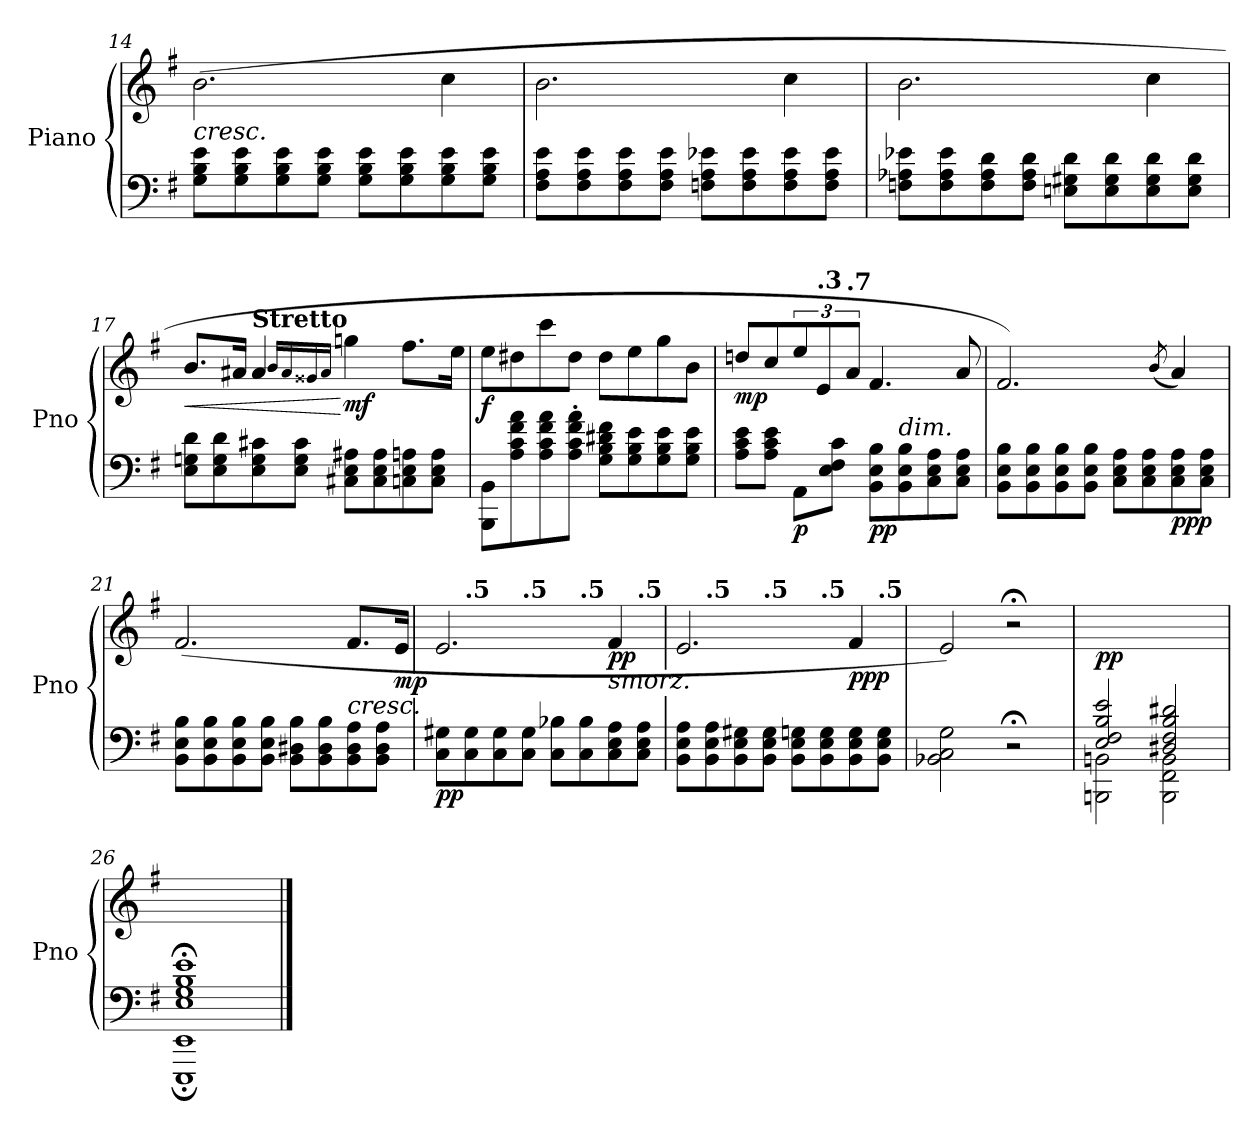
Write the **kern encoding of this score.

**kern	**kern	**dynam
*part1	*part1	*part1
*staff2	*staff1	*staff1/2
*I"Piano	*	*
*I'Pno	*	*
!!LO:LB:g=z
*clefF4	*clefG2	*
*k[f#]	*k[f#]	*
=14	=14	=14
!	!LO:TX:b:i:t=cresc.	!
!	!	!LO:DY:b=2
!	!	!LO:DY:n=1:b
8G\ 8B\ 8e\L	(>2.b\	p mp
8G\ 8B\ 8e\	.	.
8G\ 8B\ 8e\	.	.
8G\ 8B\ 8e\J	.	.
8G\ 8B\ 8e\L	.	.
8G\ 8B\ 8e\	.	.
8G\ 8B\ 8e\	4cc\	.
8G\ 8B\ 8e\J	.	.
=15	=15	=15
8F#\ 8A\ 8e\L	2.b\	.
8F#\ 8A\ 8e\	.	.
8F#\ 8A\ 8e\	.	.
8F#\ 8A\ 8e\J	.	.
8Fn\ 8A\ 8e-X\L	.	.
8F\ 8A\ 8e-\	.	.
8F\ 8A\ 8e-\	4cc\	.
8F\ 8A\ 8e-\J	.	.
=16	=16	=16
8Fn\ 8A-X\ 8e-X\L	2.b\	.
8F\ 8A-\ 8e-\	.	.
8F\ 8A-\ 8d\	.	.
8F\ 8A-\ 8d\J	.	.
8En\ 8G#X\ 8d\L	.	.
8E\ 8G#\ 8d\	.	.
8E\ 8G#\ 8d\	4cc\	.
8E\ 8G#\ 8d\J	.	.
=17	=17	=17
!	!	!LO:HP:b
8E\ 8Gn\ 8d\L	8.b/L	<
8E\ 8G\ 8d\	.	.
.	16a#X/Jk	.
!	!LO:TX:a:B:t=Stretto	!
8E\ 8G\ 8c#X\	4a#/	.
8E\ 8G\ 8c#\J	.	.
.	16qb/LL	.
.	16qa#/	.
.	16qg##X/	.
.	16qa#/JJ	.
!	!	!LO:DY:n=1:b
8C#X\ 8E\ 8A#X\L	4ggn\	[ mf
8C#\ 8E\ 8A#\	.	.
8Cn\ 8E\ 8An\	8.ff#\L	.
8C\ 8E\ 8A\J	.	.
.	16ee\Jk	.
!!LO:LB:g=z
=18	=18	=18
!	!	!LO:DY:b
8BBB\ 8BB\L	8ee\L	f
8A\ 8c\ 8f#\ 8a\	8dd#X\	.
*	*MM50	*
8A\ 8c\ 8f#\ 8a\	8ccc\	.
*	*MM49	*
8A\' 8c\' 8f#\' 8a\'J	8dd#\J	.
*	*MM48	*
!	!	!LO:DY:b=2
!	!	!LO:DY:n=1:b
8G\ 8B\ 8d#X\ 8f#\L	8dd#\L	mp mf
*	*MM47	*
8G\ 8B\ 8e\	8ee\	.
*	*MM46	*
8G\ 8B\ 8e\	8gg\	.
*	*MM45	*
8G\ 8B\ 8e\J	8b\J	.
=19	=19	=19
*	*MM44	*
!	!	!LO:DY:b
8A\ 8c\ 8e\L	8ddn/L	mp
*	*MM43	*
8A\ 8c\ 8e\J	8cc/	.
*	*MM42	*
!	!	!LO:DY:b=2
8AA\L	12ee/	p
*	*MM41	*
!	!LO:TX:a:B:t=.3	!
.	12e/	.
*	*MM41	*
8E\ 8F#\ 8c\J	.	.
*	*MM40	*
!	!LO:TX:a:B:t=.7	!
.	12a/J	.
*	*MM40	*
!	!	!LO:DY:b=2
8BB\ 8E\ 8B\L	4.f#/	pp
!LO:TX:a:i:t=dim.	!	!
8BB\ 8E\ 8B\	.	.
8C\ 8E\ 8A\	.	.
8C\ 8E\ 8A\J	8a/	.
=20	=20	=20
8BB\ 8E\ 8B\L	2.f#/)	.
8BB\ 8E\ 8B\	.	.
8BB\ 8E\ 8B\	.	.
8BB\ 8E\ 8B\J	.	.
8C\ 8E\ 8A\L	.	.
8C\ 8E\ 8A\	.	.
.	(<8qb/	.
!	!	!LO:DY:b=2
!	!	!LO:DY:n=1:b
8C\ 8E\ 8A\	4a/)	pp p
8C\ 8E\ 8A\J	.	.
=21	=21	=21
8BB\ 8E\ 8B\L	(>2.f#/	.
8BB\ 8E\ 8B\	.	.
8BB\ 8E\ 8B\	.	.
8BB\ 8E\ 8B\J	.	.
8BB\ 8D#X\ 8B\L	.	.
8BB\ 8D#\ 8B\	.	.
!	!	!LO:HP:b
8BB\ 8D#\ 8A\	8.f#/L	<
8BB\ 8D#\ 8A\J	.	.
!	!	!LO:DY:b
.	16e/Jk	mp
.	.	[
!!LO:LB:g=z
=22	=22	=22
*	*MM40	*
!	!	!LO:DY:b=2
*	*^	*
*	*	*^	*
*	*	*	*^	*
8C\ 8G#X\L	2.e/	8ryy	4.ryy	2ryy	pp
*	*MM39	*	*	*	*
!	!	!LO:TX:a:B:t=.5	!	!	!
8C\ 8G#\	.	2..ryy	.	.	.
*	*MM39	*	*	*	*
8C\ 8G#\	.	.	.	.	.
*	*MM38	*	*	*	*
!	!	!	!LO:TX:a:B:t=.5	!	!
8C\ 8G#\J	.	.	2ryy	.	.
*	*MM38	*	*	*	*
8C\ 8B-X\L	.	.	.	8ryy	.
*	*MM37	*	*	*	*
!	!	!	!	!LO:TX:a:B:t=.5	!
8C\ 8B-\	.	.	.	4.ryy	.
*	*MM37	*	*	*	*
!	!LO:TX:b:i:t=smorz.	!	!	!	!
!	!	!	!	!	!LO:DY:b
8C\ 8E\ 8A\	4f#/	.	.	.	pp
*	*MM36	*	*	*	*
!	!	!	!LO:TX:a:B:t=.5	!	!
8C\ 8E\ 8A\J	.	.	8ryy	.	.
=23	=23	=23	=23	=23	=23
*	*MM36	*	*	*	*
8BB\ 8E\ 8A\L	2.e/	8ryy	4.ryy	2ryy	.
*	*MM35	*	*	*	*
!	!	!LO:TX:a:B:t=.5	!	!	!
8BB\ 8E\ 8A\	.	2..ryy	.	.	.
*	*MM35	*	*	*	*
8BB\ 8E\ 8G#X\	.	.	.	.	.
*	*MM34	*	*	*	*
!	!	!	!LO:TX:a:B:t=.5	!	!
8BB\ 8E\ 8G#\J	.	.	2ryy	.	.
*	*MM34	*	*	*	*
8BB\ 8E\ 8Gn\L	.	.	.	8ryy	.
*	*MM33	*	*	*	*
!	!	!	!	!LO:TX:a:B:t=.5	!
8BB\ 8E\ 8G\	.	.	.	4.ryy	.
*	*MM33	*	*	*	*
!	!	!	!	!	!LO:DY:b
8BB\ 8E\ 8G\	4f#/	.	.	.	ppp
*	*MM32	*	*	*	*
!	!	!	!LO:TX:a:B:t=.5	!	!
8BB\ 8E\ 8G\J	.	.	8ryy	.	.
*	*v	*v	*v	*v	*
=24	=24	=24
*	*MM32	*
2BB-X\ 2C\ 2G\	2e/)	.
*	*MM30	*
2r;<	2r;<	.
=25	=25	=25
*	*MM28	*
*^	*	*
!	!	!	!LO:DY:b
2E/ 2F#/ 2B/ 2e/	2BBBn\ 2BBn\	2ryy	pp
*	*	*MM26	*
2D#X/ 2F#/ 2B/ 2d#X/	2BBB\ 2FF#\ 2BB\	2ryy	.
=26	=26	=26	=26
*	*	*MM24	*
1E;< 1G;< 1B;< 1e;<	1EEE; 1EE;	1ryy	.
*v	*v	*	*
==	==	==
*-	*-	*-
